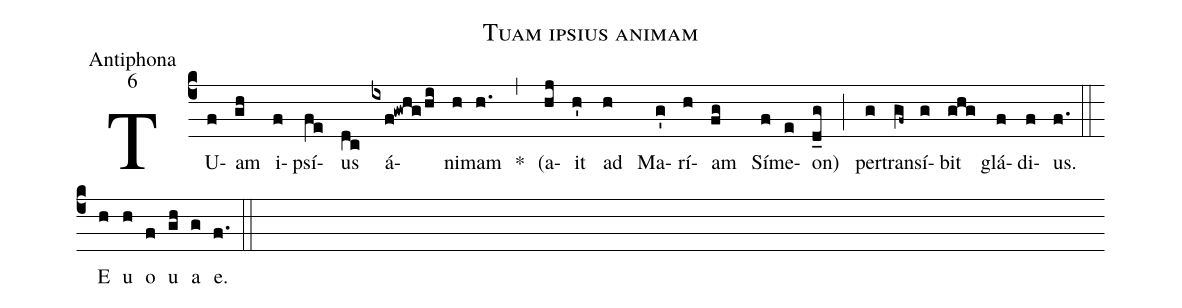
name:Tuam ipsius animam;
office-part:Antiphona;
mode:6;
%%
(c4) TU(f)am(gh) i(f)psí(fe)us(dc) á(ixf!gwhg/hi)ni(h)mam(h.) *(,) <v>(</v>a(hj)it(h') ad(h) Ma(g')rí(h)am(fg) Sí(f)me(e)on<v>)</v>(d_g) (;) per(g)trans(gf~)í(g)bit(ghg) glá(f)di(f)us.(f.) (::) <eu>E(h) u(h) o(f) u(gh) a(g) e.</eu>(f.) (::)
